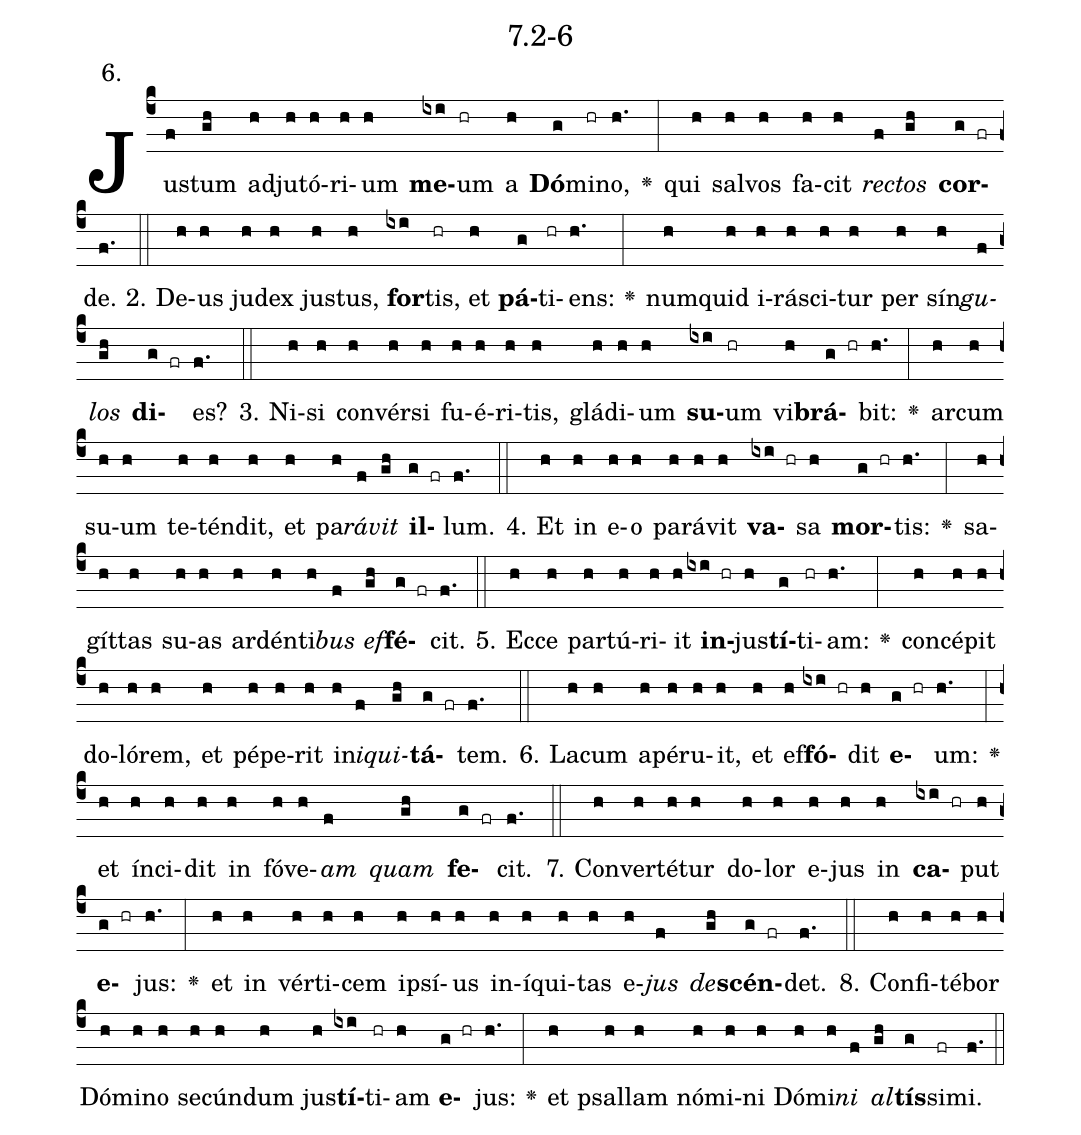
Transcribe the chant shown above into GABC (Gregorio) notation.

name: 7.2-6;
annotation: 6.;
%%
(c4)Jus(f)tum(gh) ad(h)ju(h)tó(h)ri(h)um(h) <b>me</b>(ixi)um(hr) a(h) <b>Dó</b>(g)mi(hr)no,(h.) <v>\greheightstar</v>(:) qui(h) sal(h)vos(h) fa(h)cit(h) <i>rec</i>(f)<i>tos</i>(gh) <b>cor</b>(g fr)de.(f.) (::)
2. De(h)us(h) ju(h)dex(h) jus(h)tus,(h) <b>for</b>(ixi)tis,(hr) et(h) <b>pá</b>(g)ti(hr)ens:(h.) <v>\greheightstar</v>(:) num(h)quid(h) i(h)rá(h)sci(h)tur(h) per(h) sín(h)<i>gu</i>(f)<i>los</i>(gh) <b>di</b>(g fr)es?(f.) (::)
3. Ni(h)si(h) con(h)vér(h)si(h) fu(h)é(h)ri(h)tis,(h) glá(h)di(h)um(h) <b>su</b>(ixi)um(hr) vi(h)<b>brá</b>(g hr)bit:(h.) <v>\greheightstar</v>(:) ar(h)cum(h) su(h)um(h) te(h)tén(h)dit,(h) et(h) pa(h)<i>rá</i>(f)<i>vit</i>(gh) <b>il</b>(g fr)lum.(f.) (::)
4. Et(h) in(h) e(h)o(h) pa(h)rá(h)vit(h) <b>va</b>(ixi hr)sa(h) <b>mor</b>(g hr)tis:(h.) <v>\greheightstar</v>(:) sa(h)gít(h)tas(h) su(h)as(h) ar(h)dén(h)ti(h)<i>bus</i>(f) <i>ef</i>(gh)<b>fé</b>(g fr)cit.(f.) (::)
5. Ec(h)ce(h) par(h)tú(h)ri(h)it(h) <b>in</b>(ixi hr)jus(h)<b>tí</b>(g)ti(hr)am:(h.) <v>\greheightstar</v>(:) con(h)cé(h)pit(h) do(h)ló(h)rem,(h) et(h) pé(h)pe(h)rit(h) in(h)<i>i</i>(f)<i>qui</i>(gh)<b>tá</b>(g fr)tem.(f.) (::)
6. La(h)cum(h) a(h)pé(h)ru(h)it,(h) et(h) ef(h)<b>fó</b>(ixi hr)dit(h) <b>e</b>(g hr)um:(h.) <v>\greheightstar</v>(:) et(h) ín(h)ci(h)dit(h) in(h) fó(h)ve(h)<i>am</i>(f) <i>quam</i>(gh) <b>fe</b>(g fr)cit.(f.) (::)
7. Con(h)ver(h)té(h)tur(h) do(h)lor(h) e(h)jus(h) in(h) <b>ca</b>(ixi hr)put(h) <b>e</b>(g hr)jus:(h.) <v>\greheightstar</v>(:) et(h) in(h) vér(h)ti(h)cem(h) ip(h)sí(h)us(h) in(h)í(h)qui(h)tas(h) e(h)<i>jus</i>(f) <i>de</i>(gh)<b>scén</b>(g fr)det.(f.) (::)
8. Con(h)fi(h)té(h)bor(h) Dó(h)mi(h)no(h) se(h)cún(h)dum(h) jus(h)<b>tí</b>(ixi)ti(hr)am(h) <b>e</b>(g hr)jus:(h.) <v>\greheightstar</v>(:) et(h) psal(h)lam(h) nó(h)mi(h)ni(h) Dó(h)mi(h)<i>ni</i>(f) <i>al</i>(gh)<b>tís</b>(g)si(fr)mi.(f.) (::)
